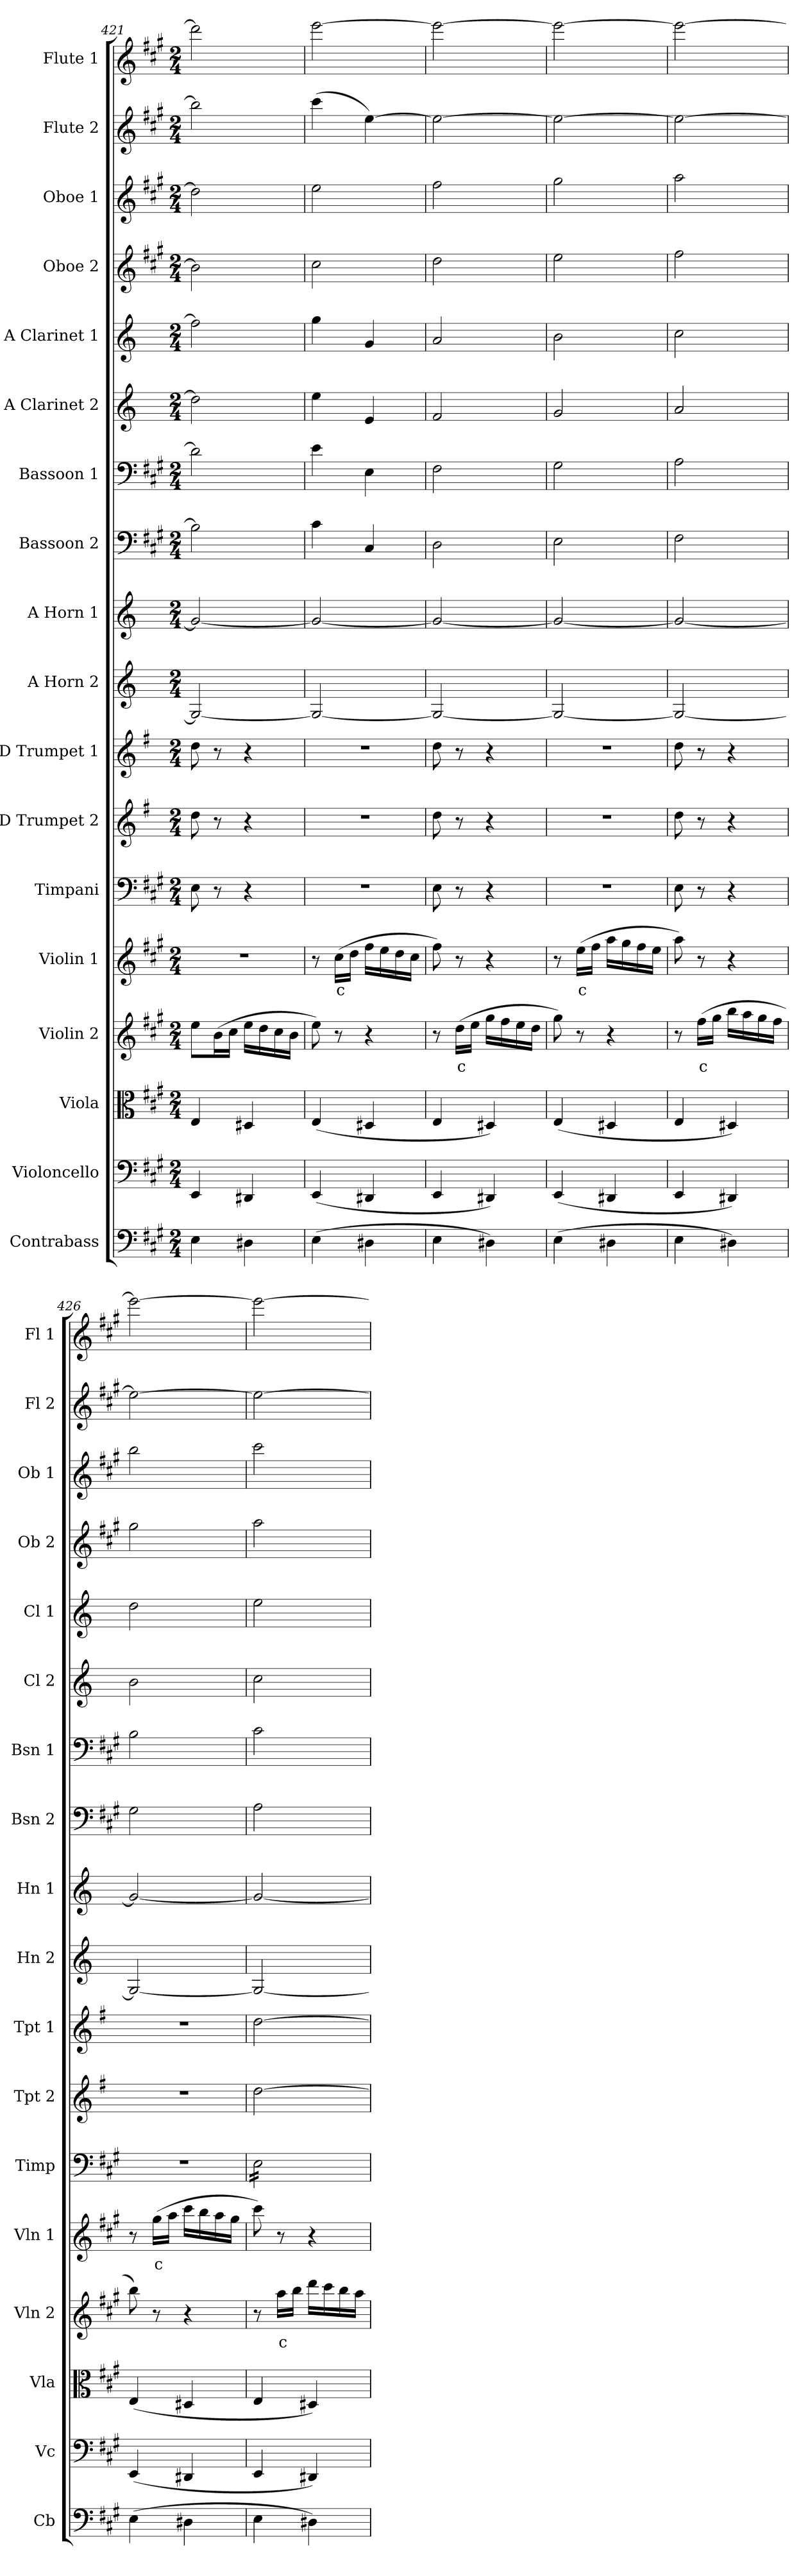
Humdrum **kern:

**kern	**kern	**kern	**kern	**text	**kern	**text	**kern	**kern	**kern	**kern	**kern	**kern	**kern	**kern	**kern	**kern	**kern	**kern	**kern
*part18	*part17	*part16	*part15	*part15	*part14	*part14	*part13	*part12	*part11	*part10	*part9	*part8	*part7	*part6	*part5	*part4	*part3	*part2	*part1
*staff18	*staff17	*staff16	*staff15	*staff15	*staff14	*staff14	*staff13	*staff12	*staff11	*staff10	*staff9	*staff8	*staff7	*staff6	*staff5	*staff4	*staff3	*staff2	*staff1
*I"Contrabass	*I"Violoncello	*I"Viola	*I"Violin 2	*	*I"Violin 1	*	*I"Timpani	*I"D Trumpet 2	*I"D Trumpet 1	*I"A Horn 2	*I"A Horn 1	*I"Bassoon 2	*I"Bassoon 1	*I"A Clarinet 2	*I"A Clarinet 1	*I"Oboe 2	*I"Oboe 1	*I"Flute 2	*I"Flute 1
*I'Cb	*I'Vc	*I'Vla	*I'Vln 2	*	*I'Vln 1	*	*I'Timp	*I'Tpt 2	*I'Tpt 1	*I'Hn 2	*I'Hn 1	*I'Bsn 2	*I'Bsn 1	*I'Cl 2	*I'Cl 1	*I'Ob 2	*I'Ob 1	*I'Fl 2	*I'Fl 1
*clefF4	*clefF4	*clefC3	*clefG2	*	*clefG2	*	*clefF4	*clefG2	*clefG2	*clefG2	*clefG2	*clefF4	*clefF4	*clefG2	*clefG2	*clefG2	*clefG2	*clefG2	*clefG2
*ITrd7c12	*	*	*	*	*	*	*	*ITrd-1c-2	*ITrd-1c-2	*ITrd2c3	*ITrd2c3	*	*	*ITrd2c3	*ITrd2c3	*	*	*	*
*k[f#c#g#]	*k[f#c#g#]	*k[f#c#g#]	*k[f#c#g#]	*	*k[f#c#g#]	*	*k[f#c#g#]	*k[f#c#g#]	*k[f#c#g#]	*k[f#c#g#]	*k[f#c#g#]	*k[f#c#g#]	*k[f#c#g#]	*k[f#c#g#]	*k[f#c#g#]	*k[f#c#g#]	*k[f#c#g#]	*k[f#c#g#]	*k[f#c#g#]
*M2/4	*M2/4	*M2/4	*M2/4	*	*M2/4	*	*M2/4	*M2/4	*M2/4	*M2/4	*M2/4	*M2/4	*M2/4	*M2/4	*M2/4	*M2/4	*M2/4	*M2/4	*M2/4
=421	=421	=421	=421	=421	=421	=421	=421	=421	=421	=421	=421	=421	=421	=421	=421	=421	=421	=421	=421
4EE\	4EE/	4E/	8ee\L	.	2r	.	8E\	8ee\	8ee\	2E/_	2e/_	2B\]	2d\]	2b\]	2dd\]	2b\]	2dd\]	2bb\]	2ddd\]
.	.	.	(16b\L	.	.	.	8r	8r	8r	.	.	.	.	.	.	.	.	.	.
.	.	.	16cc#\JJ	.	.	.	.	.	.	.	.	.	.	.	.	.	.	.	.
4DD#X\	4DD#X/	4D#X/	16ee\LL	.	.	.	4r	4r	4r	.	.	.	.	.	.	.	.	.	.
.	.	.	16dd\	.	.	.	.	.	.	.	.	.	.	.	.	.	.	.	.
.	.	.	16cc#\	.	.	.	.	.	.	.	.	.	.	.	.	.	.	.	.
.	.	.	16b\JJ	.	.	.	.	.	.	.	.	.	.	.	.	.	.	.	.
=422	=422	=422	=422	=422	=422	=422	=422	=422	=422	=422	=422	=422	=422	=422	=422	=422	=422	=422	=422
(4EE\	(4EE/	(4E/	8ee\)	.	8r	.	2r	2r	2r	2E/_	2e/_	4c#\	4e\	4cc#\	4ee\	2cc#\	2ee\	(4ccc#\	[2eee\
!	!	!	!	!	!	!LO:LY:b:color=#FF0000	!	!	!	!	!	!	!	!	!	!	!	!	!
.	.	.	8r	.	(16cc#\LL	c	.	.	.	.	.	.	.	.	.	.	.	.	.
.	.	.	.	.	16dd\JJ	.	.	.	.	.	.	.	.	.	.	.	.	.	.
4DD#X\	4DD#X/	4D#X/	4r	.	16ff#\LL	.	.	.	.	.	.	4C#/	4E\	4c#/	4e/	.	.	[4ee\)	.
.	.	.	.	.	16ee\	.	.	.	.	.	.	.	.	.	.	.	.	.	.
.	.	.	.	.	16dd\	.	.	.	.	.	.	.	.	.	.	.	.	.	.
.	.	.	.	.	16cc#\JJ	.	.	.	.	.	.	.	.	.	.	.	.	.	.
!!LO:PB:g=z
=423	=423	=423	=423	=423	=423	=423	=423	=423	=423	=423	=423	=423	=423	=423	=423	=423	=423	=423	=423
4EE\	4EE/	4E/	8r	.	8ff#\)	.	8E\	8ee\	8ee\	2E/_	2e/_	2D\	2F#\	2d/	2f#/	2dd\	2ff#\	2ee\_	2eee\_
!	!	!	!	!LO:LY:b:color=#FF0000	!	!	!	!	!	!	!	!	!	!	!	!	!	!	!
.	.	.	(16dd\LL	c	8r	.	8r	8r	8r	.	.	.	.	.	.	.	.	.	.
.	.	.	16ee\JJ	.	.	.	.	.	.	.	.	.	.	.	.	.	.	.	.
4DD#X\)	4DD#X/)	4D#X/)	16gg#\LL	.	4r	.	4r	4r	4r	.	.	.	.	.	.	.	.	.	.
.	.	.	16ff#\	.	.	.	.	.	.	.	.	.	.	.	.	.	.	.	.
.	.	.	16ee\	.	.	.	.	.	.	.	.	.	.	.	.	.	.	.	.
.	.	.	16dd\JJ	.	.	.	.	.	.	.	.	.	.	.	.	.	.	.	.
=424	=424	=424	=424	=424	=424	=424	=424	=424	=424	=424	=424	=424	=424	=424	=424	=424	=424	=424	=424
(4EE\	(4EE/	(4E/	8gg#\)	.	8r	.	2r	2r	2r	2E/_	2e/_	2E\	2G#\	2e/	2g#\	2ee\	2gg#\	2ee\_	2eee\_
!	!	!	!	!	!	!LO:LY:b:color=#FF0000	!	!	!	!	!	!	!	!	!	!	!	!	!
.	.	.	8r	.	(16ee\LL	c	.	.	.	.	.	.	.	.	.	.	.	.	.
.	.	.	.	.	16ff#\JJ	.	.	.	.	.	.	.	.	.	.	.	.	.	.
4DD#X\	4DD#X/	4D#X/	4r	.	16aa\LL	.	.	.	.	.	.	.	.	.	.	.	.	.	.
.	.	.	.	.	16gg#\	.	.	.	.	.	.	.	.	.	.	.	.	.	.
.	.	.	.	.	16ff#\	.	.	.	.	.	.	.	.	.	.	.	.	.	.
.	.	.	.	.	16ee\JJ	.	.	.	.	.	.	.	.	.	.	.	.	.	.
=425	=425	=425	=425	=425	=425	=425	=425	=425	=425	=425	=425	=425	=425	=425	=425	=425	=425	=425	=425
4EE\	4EE/	4E/	8r	.	8aa\)	.	8E\	8ee\	8ee\	2E/_	2e/_	2F#\	2A\	2f#/	2a\	2ff#\	2aa\	2ee\_	2eee\_
!	!	!	!	!LO:LY:b:color=#FF0000	!	!	!	!	!	!	!	!	!	!	!	!	!	!	!
.	.	.	(16ff#\LL	c	8r	.	8r	8r	8r	.	.	.	.	.	.	.	.	.	.
.	.	.	16gg#\JJ	.	.	.	.	.	.	.	.	.	.	.	.	.	.	.	.
4DD#X\)	4DD#X/)	4D#X/)	16bb\LL	.	4r	.	4r	4r	4r	.	.	.	.	.	.	.	.	.	.
.	.	.	16aa\	.	.	.	.	.	.	.	.	.	.	.	.	.	.	.	.
.	.	.	16gg#\	.	.	.	.	.	.	.	.	.	.	.	.	.	.	.	.
.	.	.	16ff#\JJ	.	.	.	.	.	.	.	.	.	.	.	.	.	.	.	.
=426	=426	=426	=426	=426	=426	=426	=426	=426	=426	=426	=426	=426	=426	=426	=426	=426	=426	=426	=426
(4EE\	(4EE/	(4E/	8bb\)	.	8r	.	2r	2r	2r	2E/_	2e/_	2G#\	2B\	2g#\	2b\	2gg#\	2bb\	2ee\_	2eee\_
!	!	!	!	!	!	!LO:LY:b:color=#FF0000	!	!	!	!	!	!	!	!	!	!	!	!	!
.	.	.	8r	.	(16gg#\LL	c	.	.	.	.	.	.	.	.	.	.	.	.	.
.	.	.	.	.	16aa\JJ	.	.	.	.	.	.	.	.	.	.	.	.	.	.
4DD#X\	4DD#X/	4D#X/	4r	.	16ccc#\LL	.	.	.	.	.	.	.	.	.	.	.	.	.	.
.	.	.	.	.	16bb\	.	.	.	.	.	.	.	.	.	.	.	.	.	.
.	.	.	.	.	16aa\	.	.	.	.	.	.	.	.	.	.	.	.	.	.
.	.	.	.	.	16gg#\JJ	.	.	.	.	.	.	.	.	.	.	.	.	.	.
=427	=427	=427	=427	=427	=427	=427	=427	=427	=427	=427	=427	=427	=427	=427	=427	=427	=427	=427	=427
*	*	*	*	*	*	*	*tremolo	*	*	*	*	*	*	*	*	*	*	*	*
4EE\	4EE/	4E/	8r	.	8ccc#\)	.	16E\LL	[2ee\	[2ee\	2E/_	2e/_	2A\	2c#\	2a\	2cc#\	2aa\	2ccc#\	2ee\_	2eee\_
.	.	.	.	.	.	.	16E\	.	.	.	.	.	.	.	.	.	.	.	.
!	!	!	!	!LO:LY:b:color=#FF0000	!	!	!	!	!	!	!	!	!	!	!	!	!	!	!
.	.	.	16aa\LL	c	8r	.	16E\	.	.	.	.	.	.	.	.	.	.	.	.
.	.	.	16bb\JJ	.	.	.	16E\	.	.	.	.	.	.	.	.	.	.	.	.
4DD#X\)	4DD#X/)	4D#X/)	16ddd\LL	.	4r	.	16E\	.	.	.	.	.	.	.	.	.	.	.	.
.	.	.	16ccc#\	.	.	.	16E\	.	.	.	.	.	.	.	.	.	.	.	.
.	.	.	16bb\	.	.	.	16E\	.	.	.	.	.	.	.	.	.	.	.	.
.	.	.	16aa\JJ	.	.	.	16E\JJ	.	.	.	.	.	.	.	.	.	.	.	.
*	*	*	*	*	*	*	*Xtremolo	*	*	*	*	*	*	*	*	*	*	*	*
=	=	=	=	=	=	=	=	=	=	=	=	=	=	=	=	=	=	=	=
*-	*-	*-	*-	*-	*-	*-	*-	*-	*-	*-	*-	*-	*-	*-	*-	*-	*-	*-	*-
